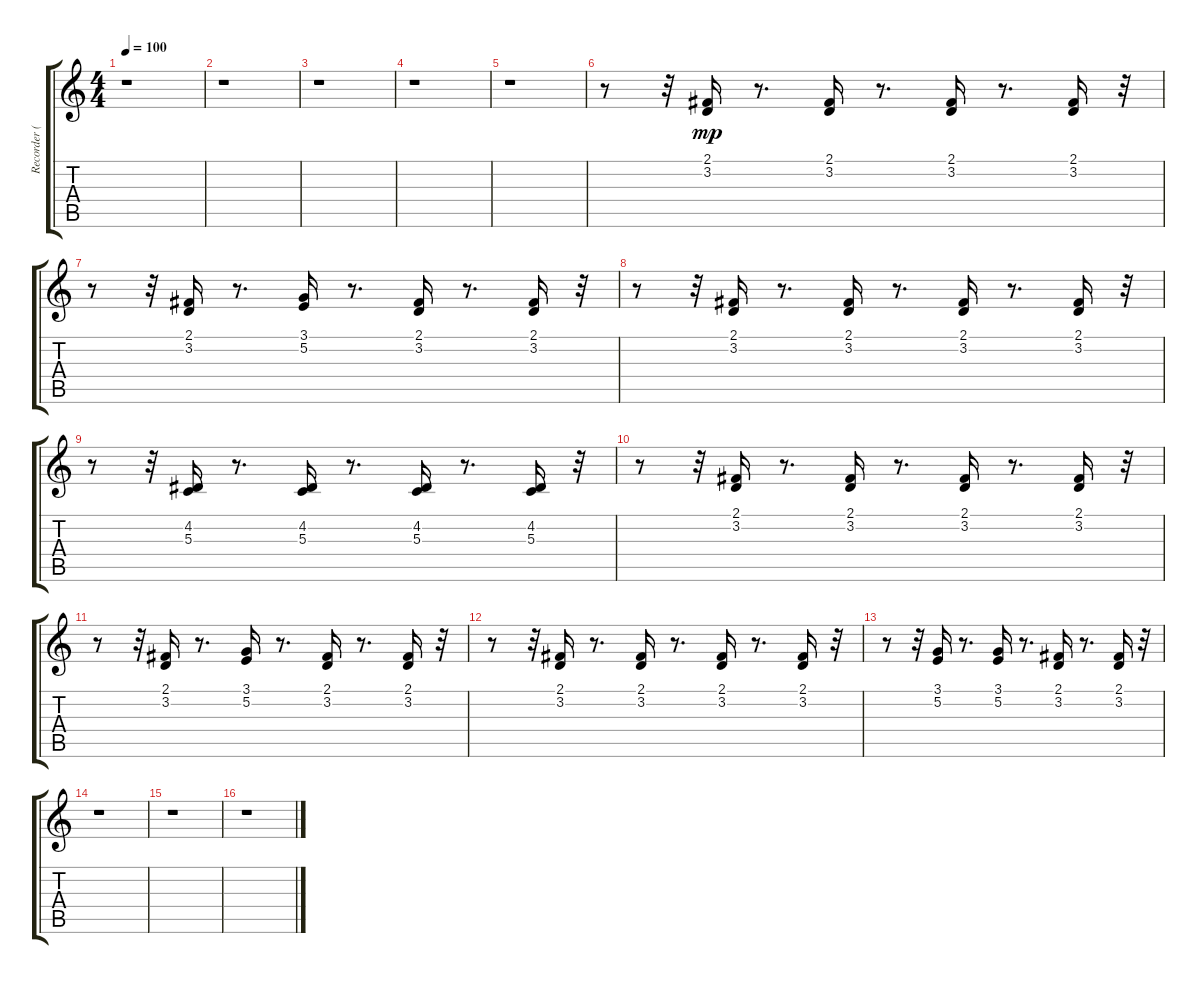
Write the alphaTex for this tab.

\track ("Recorder (Flute)" "Recorder (") {instrument recorder}
\staff {score tabs}
\tuning (E4 B3 G3 D3 A2 E2) {hide}
\ts (4 4)
\tempo 100
\clef g2
\ks c
r.1{dy mp} |
r.1 |
r.1 |
r.1 |
r.1 |
r.8 r.32 (2.1 3.2).16{volume 9} r.8{d} (2.1 3.2).16 r.8{d} (2.1 3.2).16 r.8{d} (2.1 3.2).16 r.32 |
r.8 r.32 (2.1 3.2).16 r.8{d} (3.1 5.2).16 r.8{d} (2.1 3.2).16 r.8{d} (2.1 3.2).16 r.32 |
r.8 r.32 (2.1 3.2).16 r.8{d} (2.1 3.2).16 r.8{d} (2.1 3.2).16 r.8{d} (2.1 3.2).16 r.32 |
r.8 r.32 (4.2 5.3).16 r.8{d} (4.2 5.3).16 r.8{d} (4.2 5.3).16 r.8{d} (4.2 5.3).16 r.32 |
r.8 r.32 (2.1 3.2).16 r.8{d} (2.1 3.2).16 r.8{d} (2.1 3.2).16 r.8{d} (2.1 3.2).16 r.32 |
r.8 r.32 (2.1 3.2).16 r.8{d} (3.1 5.2).16 r.8{d} (2.1 3.2).16 r.8{d} (2.1 3.2).16 r.32 |
r.8 r.32 (2.1 3.2).16 r.8{d} (2.1 3.2).16 r.8{d} (2.1 3.2).16 r.8{d} (2.1 3.2).16 r.32 |
r.8 r.32 (3.1 5.2).16 r.8{d} (3.1 5.2).16 r.8{d} (2.1 3.2).16 r.8{d} (2.1 3.2).16 r.32 |
r.1 |
r.1 |
r.1
